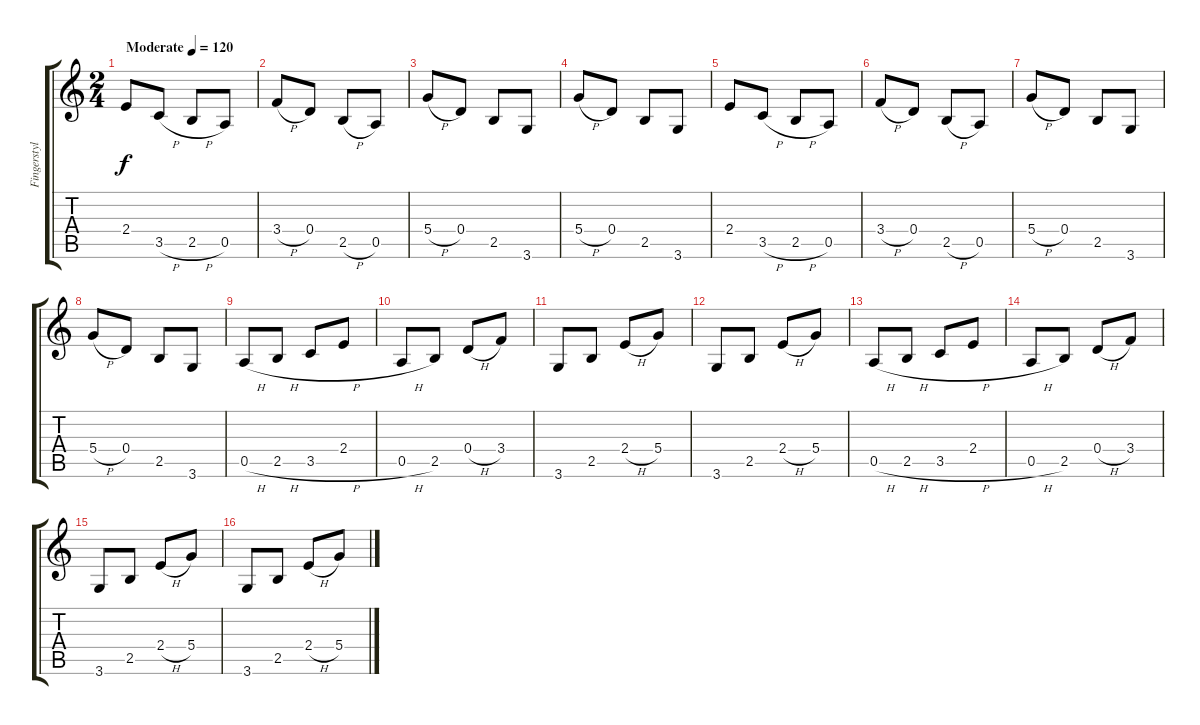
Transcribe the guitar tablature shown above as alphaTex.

\track ("Fingerstyle guitar" "Fingerstyl") {instrument acousticguitarnylon}
\staff {score tabs}
\tuning (E4 B3 G3 D3 A2 E2) {hide}
\ts (2 4)
\tempo (120 "Moderate")
\clef g2
\ks c
2.4.8{dy f instrument acousticguitarnylon} 3.5{h}.8 2.5{h}.8 0.5.8 |
3.4{h}.8 0.4.8 2.5{h}.8 0.5.8 |
5.4{h}.8 0.4.8 2.5.8 3.6.8 |
5.4{h}.8 0.4.8 2.5.8 3.6.8 |
2.4.8 3.5{h}.8 2.5{h}.8 0.5.8 |
3.4{h}.8 0.4.8 2.5{h}.8 0.5.8 |
5.4{h}.8 0.4.8 2.5.8 3.6.8 |
5.4{h}.8 0.4.8 2.5.8 3.6.8 |
0.5{h}.8 2.5{h}.8 3.5{h}.8 2.4.8 |
0.5{h}.8 2.5.8 0.4{h}.8 3.4.8 |
3.6.8 2.5.8 2.4{h}.8 5.4.8 |
3.6.8 2.5.8 2.4{h}.8 5.4.8 |
0.5{h}.8 2.5{h}.8 3.5{h}.8 2.4.8 |
0.5{h}.8 2.5.8 0.4{h}.8 3.4.8 |
3.6.8 2.5.8 2.4{h}.8 5.4.8 |
3.6.8 2.5.8 2.4{h}.8 5.4.8
